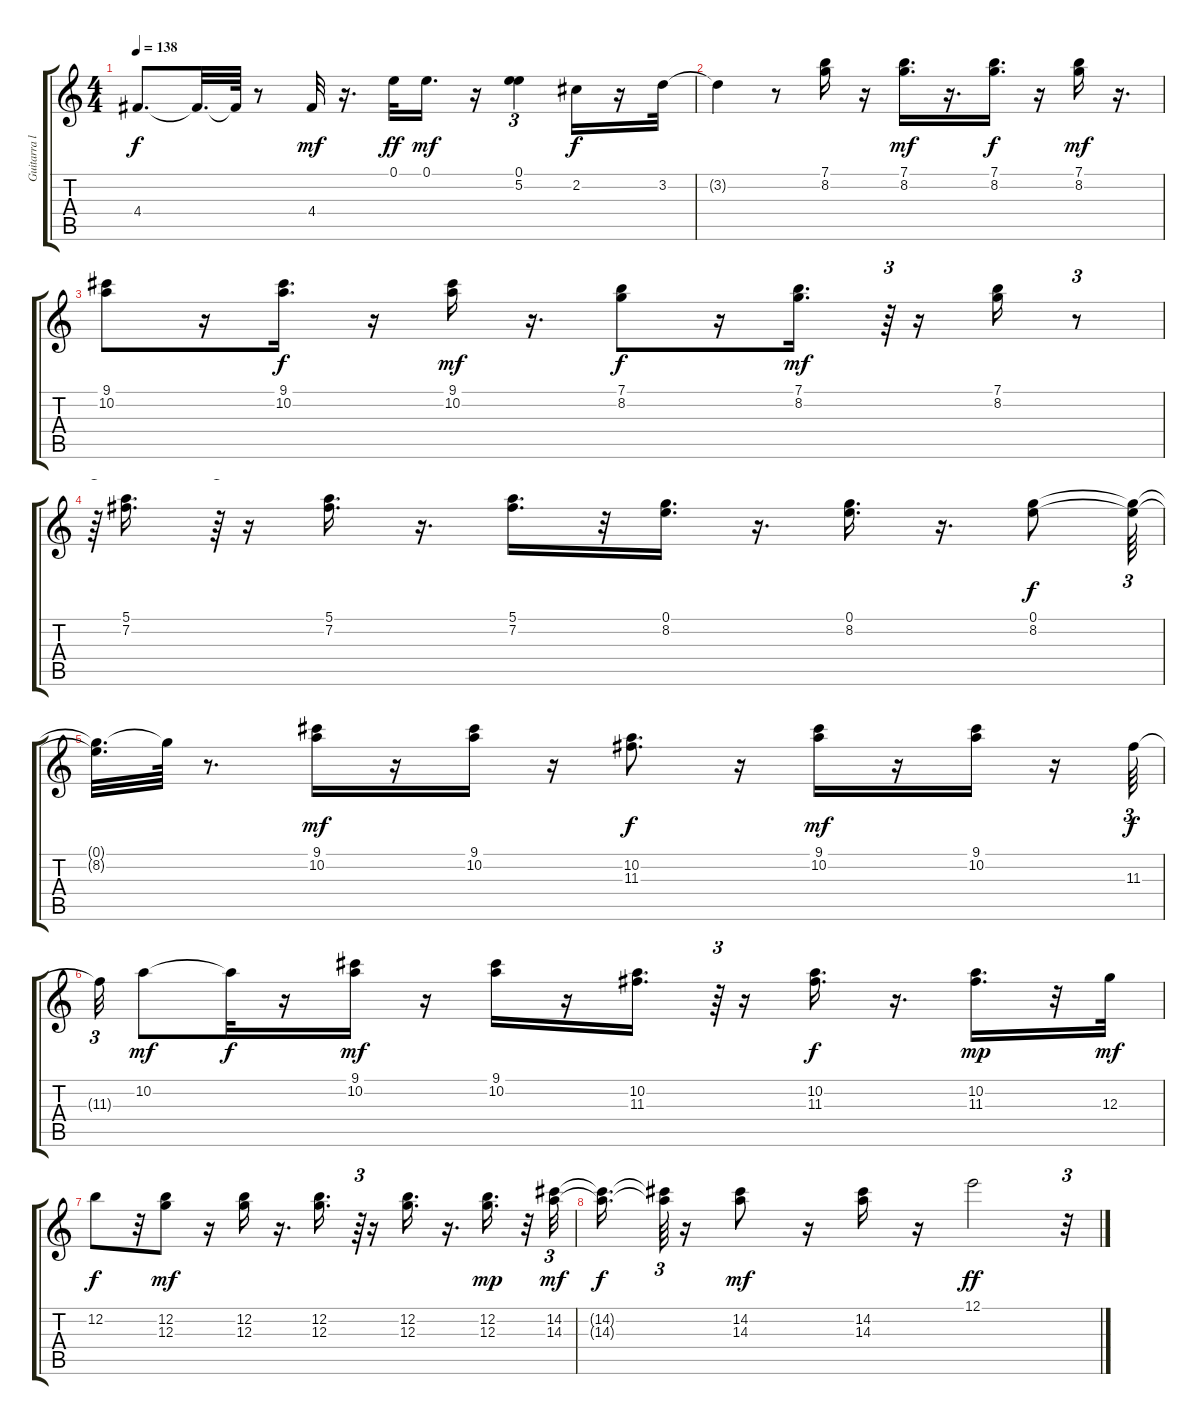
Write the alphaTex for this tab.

\track ("Guitarra lider" "Guitarra l") {instrument distortionguitar}
\staff {score tabs}
\tuning (E4 B3 G3 D3 A2 E2) {hide}
\ts (4 4)
\tempo 138
\clef g2
\ks c
4.4{t}.8{d dy f} 4.4{t}.32{d} 4.4{t}.64 r.8 4.4.32{dy mf} r.16{d} 0.1.32{dy ff} 0.1.16{d dy mf} r.16 (0.1 5.2).4{tu (3 2)} 2.2.16{dy f} r.16 3.2.32 |
3.2{t}.4 r.8 (7.1 8.2).16 r.16 (7.1 8.2).16{d dy mf} r.16{d} (7.1 8.2).16{d dy f} r.16 (7.1 8.2).16{dy mf} r.16{d} |
(9.1 10.2).8 r.16 (9.1 10.2).16{d dy f} r.16 (9.1 10.2).16{dy mf} r.16{d} (7.1 8.2).8{dy f} r.16 (7.1 8.2).16{d dy mf} r.64{tu (3 2)} r.16 (7.1 8.2).16 r.8{tu (3 2)} |
r.64{tu (3 2)} (5.1 7.2).16{d} r.64{tu (3 2)} r.16 (5.1 7.2).16{d} r.16{d} (5.1 7.2).16{d} r.32 (0.1 8.2).16{d} r.16{d} (0.1 8.2).16{d} r.16{d} (0.1 8.2).8{dy f} (0.1{t} 8.2{t}).64{tu (3 2)} |
(0.1{t} 8.2{t}).32{d} 8.2{t}.64 r.8{d} (9.1 10.2).16{dy mf} r.16 (9.1 10.2).16 r.16 (10.2 11.3).8{d dy f} r.16 (9.1 10.2).16{dy mf} r.16 (9.1 10.2).16 r.16 11.3.64{tu (3 2) dy f} |
11.3{t}.32{tu (3 2)} 10.2.8{dy mf} 10.2{t}.32{dy f} r.16 (9.1 10.2).16{dy mf} r.16 (9.1 10.2).16 r.16 (10.2 11.3).16{d} r.64{tu (3 2)} r.16 (10.2 11.3).16{d dy f} r.16{d} (10.2 11.3).16{d dy mp} r.32 12.3.32{dy mf} |
12.2.8{dy f} r.32 (12.2 12.3).8{dy mf} r.16 (12.2 12.3).16 r.16{d} (12.2 12.3).16{d} r.64{tu (3 2)} r.16 (12.2 12.3).16{d} r.16{d} (12.2 12.3).16{d dy mp} r.32 (14.2 14.3).32{tu (3 2) dy mf} |
(14.2{t} 14.3{t}).16{d dy f} (14.2{t} 14.3{t}).64{tu (3 2)} r.16 (14.2 14.3).8{dy mf} r.16 (14.2 14.3).16 r.16 12.1.2{dy ff} r.32{tu (3 2)}
